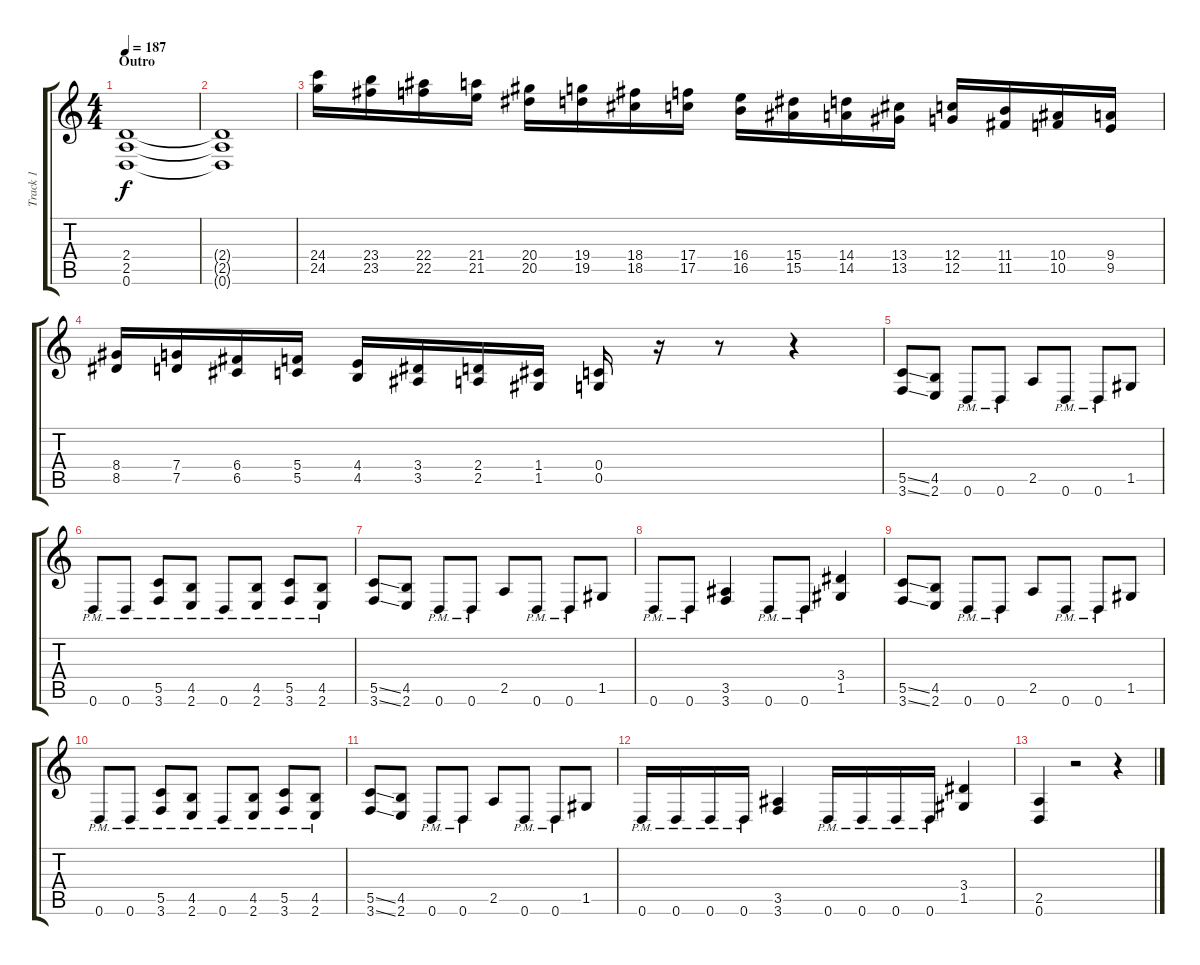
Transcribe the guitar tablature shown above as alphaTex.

\track ("Track 1" "Track 1") {instrument distortionguitar}
\staff {score tabs}
\tuning (D4 A3 F3 C3 G2 D2) {hide}
\ts (4 4)
\section ("" "Outro")
\tempo 187
\clef g2
\ks c
(2.4 2.5 0.6).1{dy f} |
(2.4{t} 2.5{t} 0.6{t}).1 |
(24.4 24.5).16{instrument guitarfretnoise} (23.4 23.5).16 (22.4 22.5).16 (21.4 21.5).16 (20.4 20.5).16 (19.4 19.5).16 (18.4 18.5).16 (17.4 17.5).16 (16.4 16.5).16 (15.4 15.5).16 (14.4 14.5).16 (13.4 13.5).16 (12.4 12.5).16 (11.4 11.5).16 (10.4 10.5).16 (9.4 9.5).16 |
(8.4 8.5).16 (7.4 7.5).16 (6.4 6.5).16 (5.4 5.5).16 (4.4 4.5).16 (3.4 3.5).16 (2.4 2.5).16 (1.4 1.5).16 (0.4 0.5).16 r.16 r.8 r.4 |
(5.5{ss} 3.6{ss}).8{instrument distortionguitar} (4.5 2.6).8 0.6{pm}.8 0.6{pm}.8 2.5.8 0.6{pm}.8 0.6{pm}.8 1.5.8 |
0.6{pm}.8 0.6{pm}.8 (5.5{pm} 3.6{pm}).8 (4.5{pm} 2.6{pm}).8 0.6{pm}.8 (4.5{pm} 2.6{pm}).8 (5.5{pm} 3.6{pm}).8 (4.5{pm} 2.6{pm}).8 |
(5.5{ss} 3.6{ss}).8 (4.5 2.6).8 0.6{pm}.8 0.6{pm}.8 2.5.8 0.6{pm}.8 0.6{pm}.8 1.5.8 |
0.6{pm}.8 0.6{pm}.8 (3.5 3.6).4 0.6{pm}.8 0.6{pm}.8 (3.4 1.5).4 |
(5.5{ss} 3.6{ss}).8 (4.5 2.6).8 0.6{pm}.8 0.6{pm}.8 2.5.8 0.6{pm}.8 0.6{pm}.8 1.5.8 |
0.6{pm}.8 0.6{pm}.8 (5.5{pm} 3.6{pm}).8 (4.5{pm} 2.6{pm}).8 0.6{pm}.8 (4.5{pm} 2.6{pm}).8 (5.5{pm} 3.6{pm}).8 (4.5{pm} 2.6{pm}).8 |
(5.5{ss} 3.6{ss}).8 (4.5 2.6).8 0.6{pm}.8 0.6{pm}.8 2.5.8 0.6{pm}.8 0.6{pm}.8 1.5.8 |
0.6{pm}.16 0.6{pm}.16 0.6{pm}.16 0.6{pm}.16 (3.5 3.6).4 0.6{pm}.16 0.6{pm}.16 0.6{pm}.16 0.6{pm}.16 (3.4 1.5).4 |
(2.5 0.6).4 r.2 r.4
